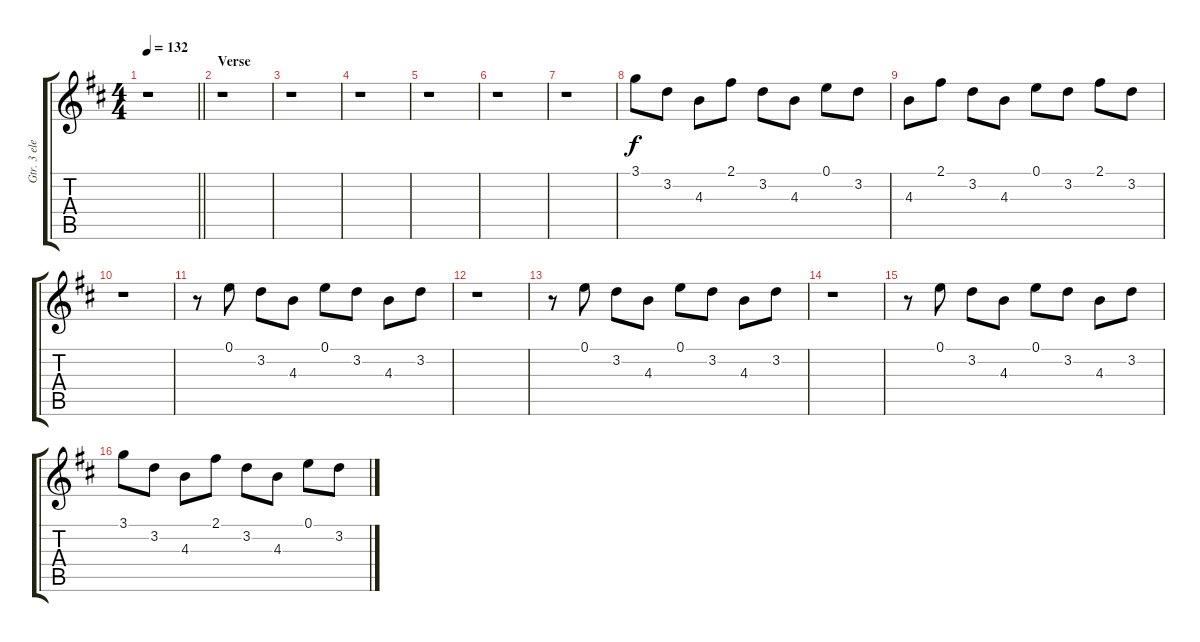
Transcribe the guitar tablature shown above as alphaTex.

\track ("Gtr. 3 electric" "Gtr. 3 ele") {instrument electricguitarjazz}
\staff {score tabs}
\tuning (E4 B3 G3 D3 A2 E2) {hide}
\ts (4 4)
\tempo 132
\clef g2
\barLineRight lightlight
\ks d
r.1{dy f} |
\section ("" "Verse")
r.1 |
r.1 |
r.1 |
r.1 |
r.1 |
r.1 |
3.1.8 3.2.8 4.3.8 2.1.8 3.2.8 4.3.8 0.1.8 3.2.8 |
4.3.8 2.1.8 3.2.8 4.3.8 0.1.8 3.2.8 2.1.8 3.2.8 |
r.1 |
r.8 0.1.8 3.2.8 4.3.8 0.1.8 3.2.8 4.3.8 3.2.8 |
r.1 |
r.8 0.1.8 3.2.8 4.3.8 0.1.8 3.2.8 4.3.8 3.2.8 |
r.1 |
r.8 0.1.8 3.2.8 4.3.8 0.1.8 3.2.8 4.3.8 3.2.8 |
3.1.8 3.2.8 4.3.8 2.1.8 3.2.8 4.3.8 0.1.8 3.2.8
